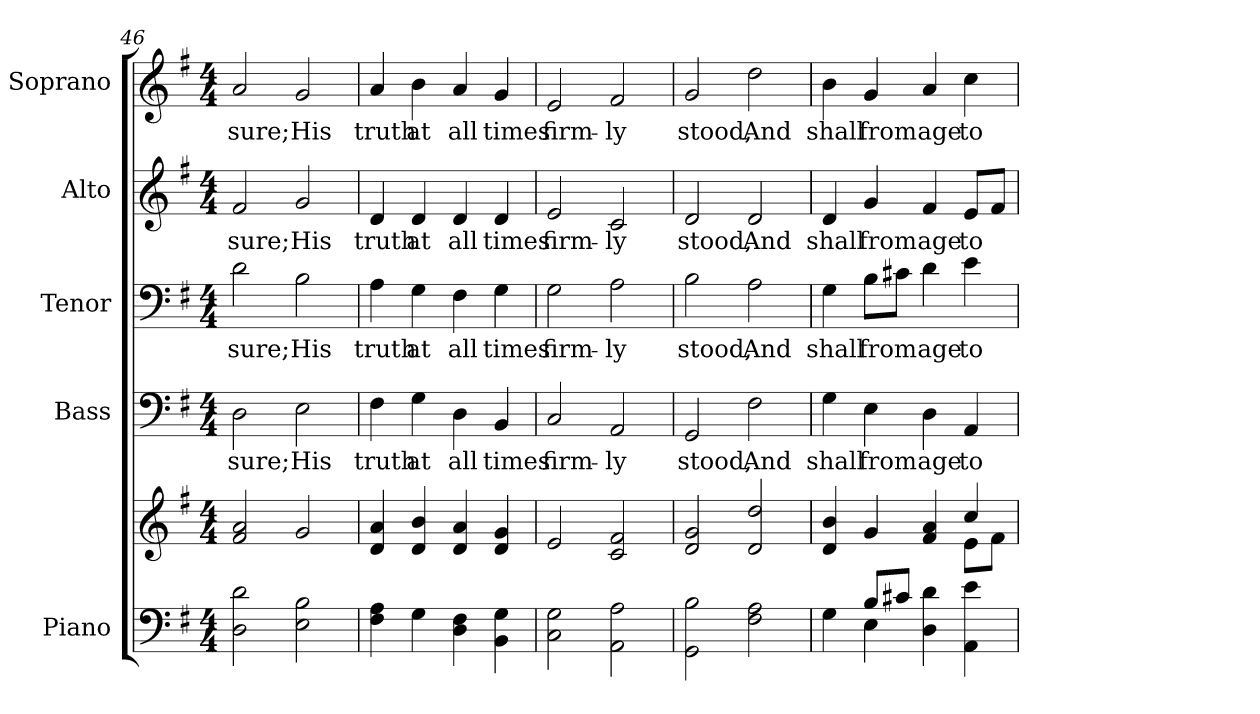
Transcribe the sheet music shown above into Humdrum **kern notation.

**kern	**kern	**kern	**text	**kern	**text	**kern	**text	**kern	**text
*part5	*part5	*part4	*part4	*part3	*part3	*part2	*part2	*part1	*part1
*staff6	*staff5	*staff4	*staff4	*staff3	*staff3	*staff2	*staff2	*staff1	*staff1
*I"Piano	*	*I"Bass	*	*I"Tenor	*	*I"Alto	*	*I"Soprano	*
*I'Pno.	*	*I'B.	*	*I'T.	*	*I'A.	*	*I'S.	*
!!LO:PB:g=z
*clefF4	*clefG2	*clefF4	*	*clefF4	*	*clefG2	*	*clefG2	*
*k[f#]	*k[f#]	*k[f#]	*	*k[f#]	*	*k[f#]	*	*k[f#]	*
*G:	*G:	*G:	*	*G:	*	*G:	*	*G:	*
*M4/4	*M4/4	*M4/4	*	*M4/4	*	*M4/4	*	*M4/4	*
=46	=46	=46	=46	=46	=46	=46	=46	=46	=46
!	!	!	!LO:LY:b:color=#000000	!	!	!	!	!	!
!	!	!	!	!	!LO:LY:b:color=#000000	!	!	!	!
!	!	!	!	!	!	!	!LO:LY:b:color=#000000	!	!
!	!	!	!	!	!	!	!	!	!LO:LY:b:color=#000000
2Di\ 2di	2f#i/ 2ai	2Di\	sure;	2di\	sure;	2f#i/	sure;	2ai/	sure;
!	!	!	!LO:LY:b:color=#000000	!	!	!	!	!	!
!	!	!	!	!	!LO:LY:b:color=#000000	!	!	!	!
!	!	!	!	!	!	!	!LO:LY:b:color=#000000	!	!
!	!	!	!	!	!	!	!	!	!LO:LY:b:color=#000000
2Ei\ 2Bi	2gi/	2Ei\	His	2Bi\	His	2gi/	His	2gi/	His
=47	=47	=47	=47	=47	=47	=47	=47	=47	=47
!	!	!	!LO:LY:b:color=#000000	!	!	!	!	!	!
!	!	!	!	!	!LO:LY:b:color=#000000	!	!	!	!
!	!	!	!	!	!	!	!LO:LY:b:color=#000000	!	!
!	!	!	!	!	!	!	!	!	!LO:LY:b:color=#000000
4F#i\ 4Ai	4di/ 4ai	4F#i\	truth	4Ai\	truth	4di/	truth	4ai/	truth
!	!	!	!LO:LY:b:color=#000000	!	!	!	!	!	!
!	!	!	!	!	!LO:LY:b:color=#000000	!	!	!	!
!	!	!	!	!	!	!	!LO:LY:b:color=#000000	!	!
!	!	!	!	!	!	!	!	!	!LO:LY:b:color=#000000
4Gi\	4di/ 4bi	4Gi\	at	4Gi\	at	4di/	at	4bi\	at
!	!	!	!LO:LY:b:color=#000000	!	!	!	!	!	!
!	!	!	!	!	!LO:LY:b:color=#000000	!	!	!	!
!	!	!	!	!	!	!	!LO:LY:b:color=#000000	!	!
!	!	!	!	!	!	!	!	!	!LO:LY:b:color=#000000
4Di\ 4F#i	4di/ 4ai	4Di\	all	4F#i\	all	4di/	all	4ai/	all
!	!	!	!LO:LY:b:color=#000000	!	!	!	!	!	!
!	!	!	!	!	!LO:LY:b:color=#000000	!	!	!	!
!	!	!	!	!	!	!	!LO:LY:b:color=#000000	!	!
!	!	!	!	!	!	!	!	!	!LO:LY:b:color=#000000
4BBi\ 4Gi	4di/ 4gi	4BBi/	times	4Gi\	times	4di/	times	4gi/	times
=48	=48	=48	=48	=48	=48	=48	=48	=48	=48
!	!	!	!LO:LY:b:color=#000000	!	!	!	!	!	!
!	!	!	!	!	!LO:LY:b:color=#000000	!	!	!	!
!	!	!	!	!	!	!	!LO:LY:b:color=#000000	!	!
!	!	!	!	!	!	!	!	!	!LO:LY:b:color=#000000
2Ci\ 2Gi	2ei/	2Ci/	firm-	2Gi\	firm-	2ei/	firm-	2ei/	firm-
!	!	!	!LO:LY:b:color=#000000	!	!	!	!	!	!
!	!	!	!	!	!LO:LY:b:color=#000000	!	!	!	!
!	!	!	!	!	!	!	!LO:LY:b:color=#000000	!	!
!	!	!	!	!	!	!	!	!	!LO:LY:b:color=#000000
2AAi\ 2Ai	2ci/ 2f#i	2AAi/	-ly	2Ai\	-ly	2ci/	-ly	2f#i/	-ly
=49	=49	=49	=49	=49	=49	=49	=49	=49	=49
!	!	!	!LO:LY:b:color=#000000	!	!	!	!	!	!
!	!	!	!	!	!LO:LY:b:color=#000000	!	!	!	!
!	!	!	!	!	!	!	!LO:LY:b:color=#000000	!	!
!	!	!	!	!	!	!	!	!	!LO:LY:b:color=#000000
2GGi\ 2Bi	2di/ 2gi	2GGi/	stood,	2Bi\	stood,	2di/	stood,	2gi/	stood,
!	!	!	!LO:LY:b:color=#000000	!	!	!	!	!	!
!	!	!	!	!	!LO:LY:b:color=#000000	!	!	!	!
!	!	!	!	!	!	!	!LO:LY:b:color=#000000	!	!
!	!	!	!	!	!	!	!	!	!LO:LY:b:color=#000000
2F#i\ 2Ai	2di/ 2ddi	2F#i\	And	2Ai\	And	2di/	And	2ddi\	And
=50	=50	=50	=50	=50	=50	=50	=50	=50	=50
*^	*^	*	*	*	*	*	*	*	*
!	!	!	!	!	!LO:LY:b:color=#000000	!	!	!	!	!	!
!	!	!	!	!	!	!	!LO:LY:b:color=#000000	!	!	!	!
!	!	!	!	!	!	!	!	!	!LO:LY:b:color=#000000	!	!
!	!	!	!	!	!	!	!	!	!	!	!LO:LY:b:color=#000000
4Gi\	4ryy	4di/ 4bi	2ryy	4Gi\	shall	4Gi\	shall	4di/	shall	4bi\	shall
!	!	!	!	!	!LO:LY:b:color=#000000	!	!	!	!	!	!
!	!	!	!	!	!	!	!LO:LY:b:color=#000000	!	!	!	!
!	!	!	!	!	!	!	!	!	!LO:LY:b:color=#000000	!	!
!	!	!	!	!	!	!	!	!	!	!	!LO:LY:b:color=#000000
8Bi/L	4Ei\	4gi/	.	4Ei\	from	8Bi\L	from	4gi/	from	4gi/	from
8c#Xi/J	.	.	.	.	.	8c#Xi\J	.	.	.	.	.
!	!	!	!	!	!LO:LY:b:color=#000000	!	!	!	!	!	!
!	!	!	!	!	!	!	!LO:LY:b:color=#000000	!	!	!	!
!	!	!	!	!	!	!	!	!	!LO:LY:b:color=#000000	!	!
!	!	!	!	!	!	!	!	!	!	!	!LO:LY:b:color=#000000
4Di\ 4di	2ryy	4f#i/ 4ai	4ryy	4Di\	age	4di\	age	4f#i/	age	4ai/	age
!	!	!	!	!	!LO:LY:b:color=#000000	!	!	!	!	!	!
!	!	!	!	!	!	!	!LO:LY:b:color=#000000	!	!	!	!
!	!	!	!	!	!	!	!	!	!LO:LY:b:color=#000000	!	!
!	!	!	!	!	!	!	!	!	!	!	!LO:LY:b:color=#000000
4AAi\ 4ei	.	4cci/	8ei\L	4AAi/	to	4ei\	to	8ei/L	to	4cci\	to
.	.	.	8f#i\J	.	.	.	.	8f#i/J	.	.	.
*v	*v	*	*	*	*	*	*	*	*	*	*
*	*v	*v	*	*	*	*	*	*	*	*
=	=	=	=	=	=	=	=	=	=
*-	*-	*-	*-	*-	*-	*-	*-	*-	*-
